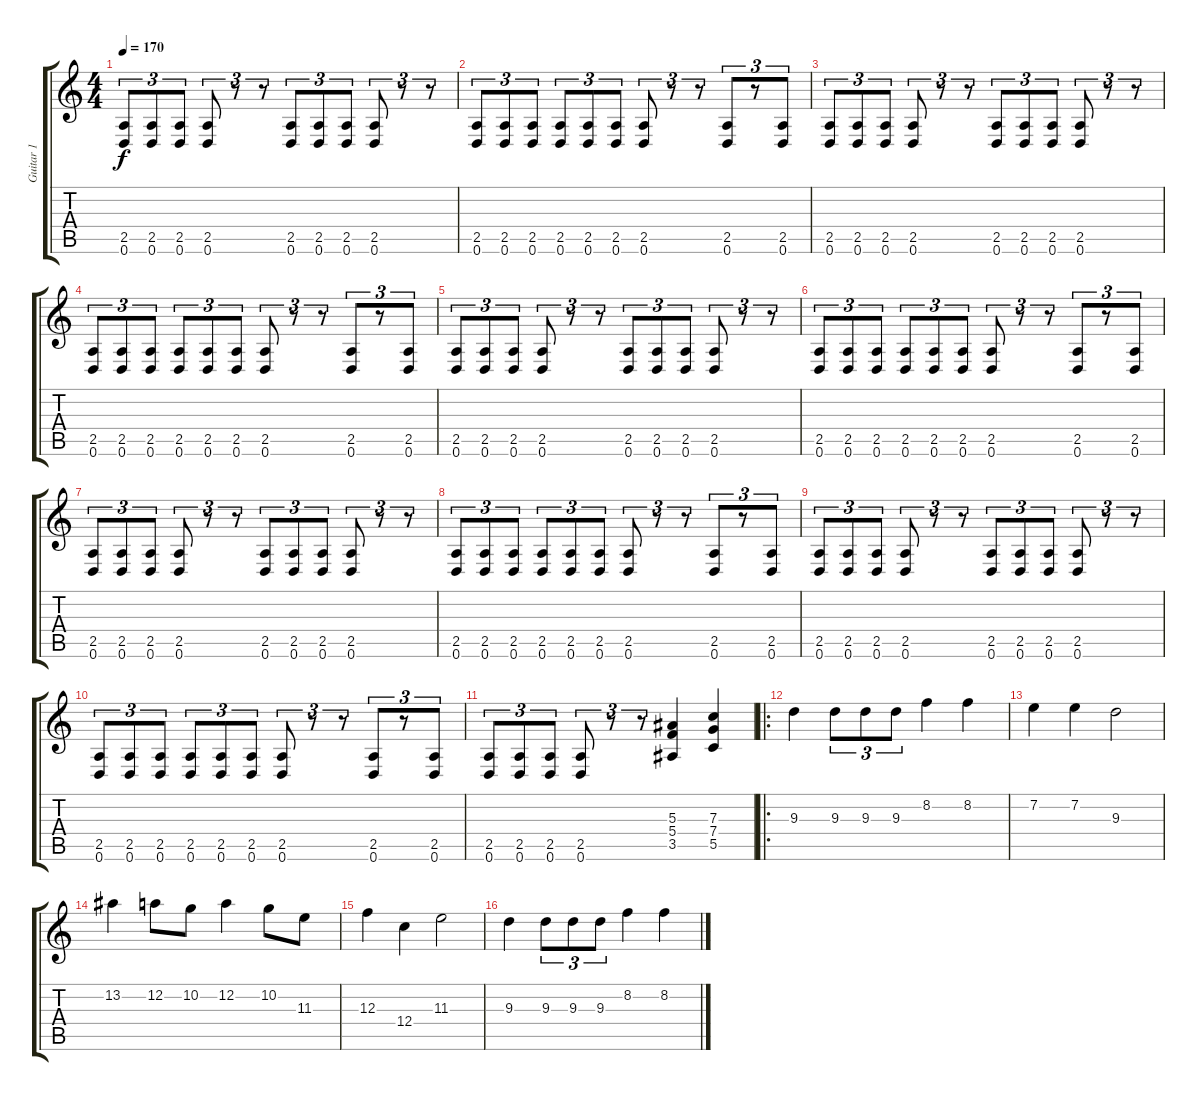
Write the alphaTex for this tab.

\track ("Guitar 1" "Guitar 1") {instrument distortionguitar}
\staff {score tabs}
\tuning (D4 A3 F3 C3 G2 D2) {hide}
\ts (4 4)
\tempo 170
\clef g2
\ks c
(2.5 0.6).8{tu (3 2) dy f} (2.5 0.6).8{tu (3 2)} (2.5 0.6).8{tu (3 2)} (2.5 0.6).8{tu (3 2)} r.8{tu (3 2)} r.8{tu (3 2)} (2.5 0.6).8{tu (3 2)} (2.5 0.6).8{tu (3 2)} (2.5 0.6).8{tu (3 2)} (2.5 0.6).8{tu (3 2)} r.8{tu (3 2)} r.8{tu (3 2)} |
(2.5 0.6).8{tu (3 2)} (2.5 0.6).8{tu (3 2)} (2.5 0.6).8{tu (3 2)} (2.5 0.6).8{tu (3 2)} (2.5 0.6).8{tu (3 2)} (2.5 0.6).8{tu (3 2)} (2.5 0.6).8{tu (3 2)} r.8{tu (3 2)} r.8{tu (3 2)} (2.5 0.6).8{tu (3 2)} r.8{tu (3 2)} (2.5 0.6).8{tu (3 2)} |
(2.5 0.6).8{tu (3 2)} (2.5 0.6).8{tu (3 2)} (2.5 0.6).8{tu (3 2)} (2.5 0.6).8{tu (3 2)} r.8{tu (3 2)} r.8{tu (3 2)} (2.5 0.6).8{tu (3 2)} (2.5 0.6).8{tu (3 2)} (2.5 0.6).8{tu (3 2)} (2.5 0.6).8{tu (3 2)} r.8{tu (3 2)} r.8{tu (3 2)} |
(2.5 0.6).8{tu (3 2)} (2.5 0.6).8{tu (3 2)} (2.5 0.6).8{tu (3 2)} (2.5 0.6).8{tu (3 2)} (2.5 0.6).8{tu (3 2)} (2.5 0.6).8{tu (3 2)} (2.5 0.6).8{tu (3 2)} r.8{tu (3 2)} r.8{tu (3 2)} (2.5 0.6).8{tu (3 2)} r.8{tu (3 2)} (2.5 0.6).8{tu (3 2)} |
(2.5 0.6).8{tu (3 2)} (2.5 0.6).8{tu (3 2)} (2.5 0.6).8{tu (3 2)} (2.5 0.6).8{tu (3 2)} r.8{tu (3 2)} r.8{tu (3 2)} (2.5 0.6).8{tu (3 2)} (2.5 0.6).8{tu (3 2)} (2.5 0.6).8{tu (3 2)} (2.5 0.6).8{tu (3 2)} r.8{tu (3 2)} r.8{tu (3 2)} |
(2.5 0.6).8{tu (3 2)} (2.5 0.6).8{tu (3 2)} (2.5 0.6).8{tu (3 2)} (2.5 0.6).8{tu (3 2)} (2.5 0.6).8{tu (3 2)} (2.5 0.6).8{tu (3 2)} (2.5 0.6).8{tu (3 2)} r.8{tu (3 2)} r.8{tu (3 2)} (2.5 0.6).8{tu (3 2)} r.8{tu (3 2)} (2.5 0.6).8{tu (3 2)} |
(2.5 0.6).8{tu (3 2)} (2.5 0.6).8{tu (3 2)} (2.5 0.6).8{tu (3 2)} (2.5 0.6).8{tu (3 2)} r.8{tu (3 2)} r.8{tu (3 2)} (2.5 0.6).8{tu (3 2)} (2.5 0.6).8{tu (3 2)} (2.5 0.6).8{tu (3 2)} (2.5 0.6).8{tu (3 2)} r.8{tu (3 2)} r.8{tu (3 2)} |
(2.5 0.6).8{tu (3 2)} (2.5 0.6).8{tu (3 2)} (2.5 0.6).8{tu (3 2)} (2.5 0.6).8{tu (3 2)} (2.5 0.6).8{tu (3 2)} (2.5 0.6).8{tu (3 2)} (2.5 0.6).8{tu (3 2)} r.8{tu (3 2)} r.8{tu (3 2)} (2.5 0.6).8{tu (3 2)} r.8{tu (3 2)} (2.5 0.6).8{tu (3 2)} |
(2.5 0.6).8{tu (3 2)} (2.5 0.6).8{tu (3 2)} (2.5 0.6).8{tu (3 2)} (2.5 0.6).8{tu (3 2)} r.8{tu (3 2)} r.8{tu (3 2)} (2.5 0.6).8{tu (3 2)} (2.5 0.6).8{tu (3 2)} (2.5 0.6).8{tu (3 2)} (2.5 0.6).8{tu (3 2)} r.8{tu (3 2)} r.8{tu (3 2)} |
(2.5 0.6).8{tu (3 2)} (2.5 0.6).8{tu (3 2)} (2.5 0.6).8{tu (3 2)} (2.5 0.6).8{tu (3 2)} (2.5 0.6).8{tu (3 2)} (2.5 0.6).8{tu (3 2)} (2.5 0.6).8{tu (3 2)} r.8{tu (3 2)} r.8{tu (3 2)} (2.5 0.6).8{tu (3 2)} r.8{tu (3 2)} (2.5 0.6).8{tu (3 2)} |
(2.5 0.6).8{tu (3 2)} (2.5 0.6).8{tu (3 2)} (2.5 0.6).8{tu (3 2)} (2.5 0.6).8{tu (3 2)} r.8{tu (3 2)} r.8{tu (3 2)} (5.3 5.4 3.5).4 (7.3 7.4 5.5).4 |
\ro
9.3.4 9.3.8{tu (3 2)} 9.3.8{tu (3 2)} 9.3.8{tu (3 2)} 8.2.4 8.2.4 |
7.2.4 7.2.4 9.3.2 |
13.2.4 12.2.8 10.2.8 12.2.4 10.2.8 11.3.8 |
12.3.4 12.4.4 11.3.2 |
9.3.4 9.3.8{tu (3 2)} 9.3.8{tu (3 2)} 9.3.8{tu (3 2)} 8.2.4 8.2.4
